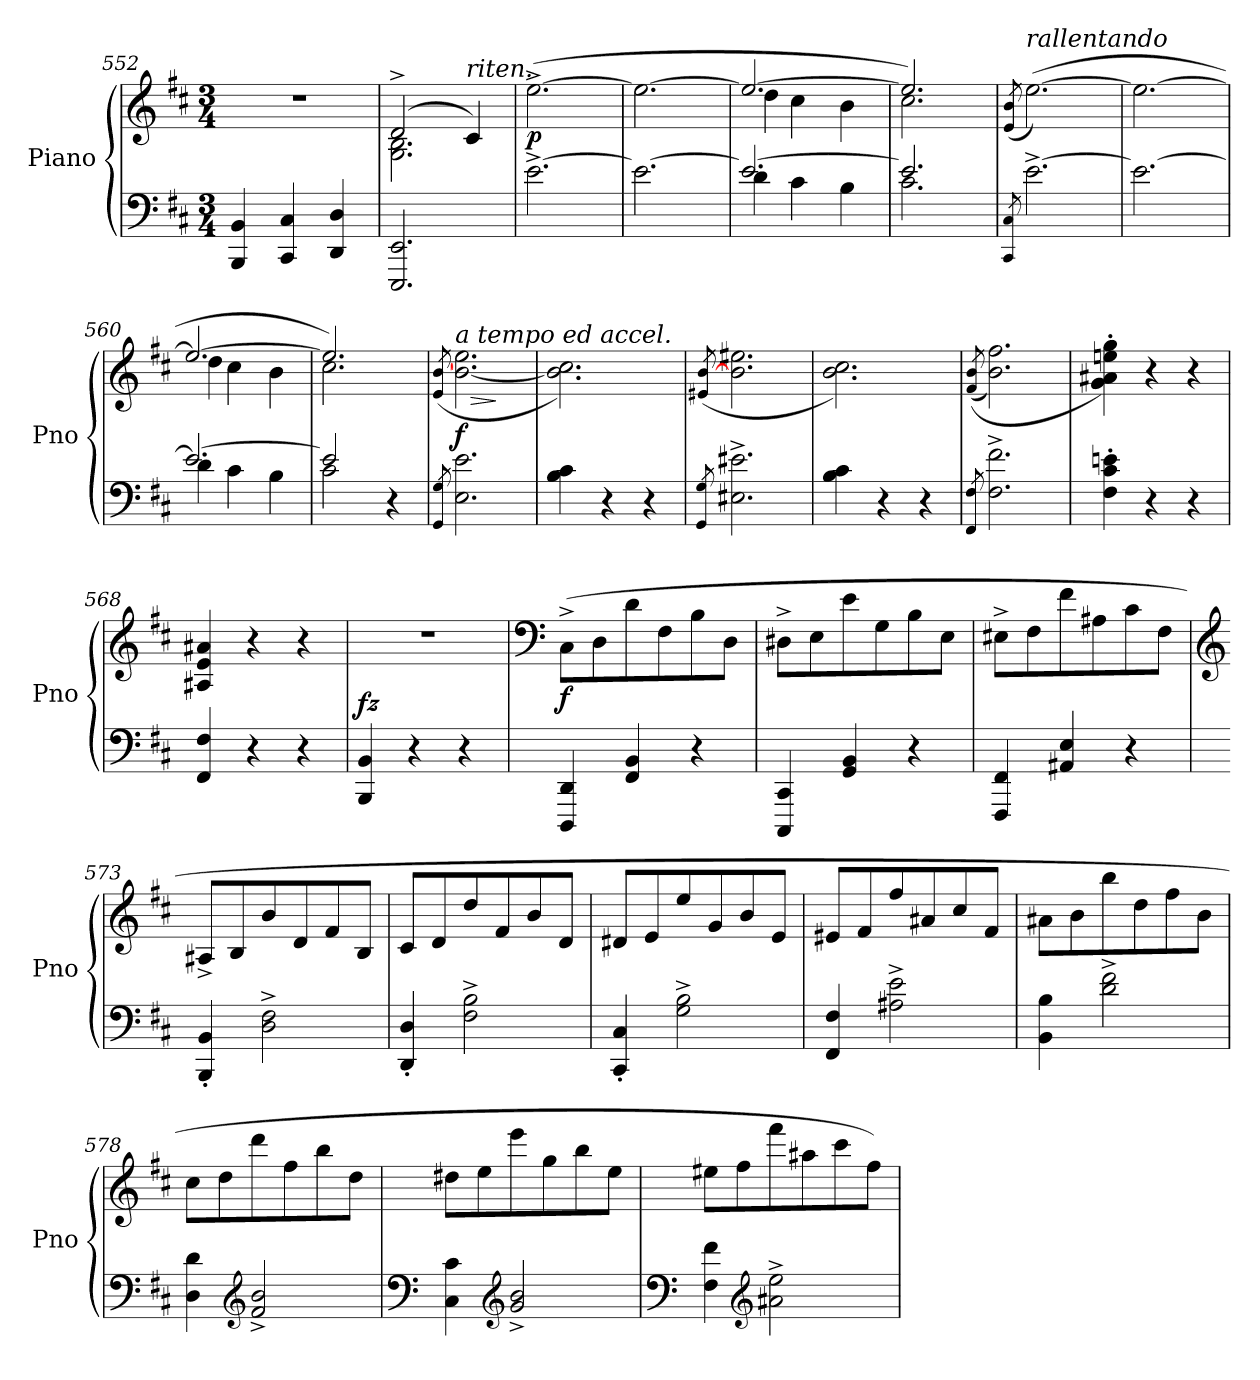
**kern	**kern	**dynam
*part1	*part1	*part1
*staff2	*staff1	*staff1/2
*I"Piano	*	*
*I'Pno	*	*
*clefF4	*clefG2	*
*k[f#c#]	*k[f#c#]	*
*M3/4	*M3/4	*
=552	=552	=552
4BBB/ 4BB/	2.r	.
4CC#/ 4C#/	.	.
4DD/ 4D/	.	.
=553	=553	=553
*	*^	*
2.EEE/ 2.EE/	(2d^/	2.G\ 2.B\	.
!	!LO:TX:a:i:t=riten.	!	!
.	4c#/)	.	.
*	*v	*v	*
=554	=554	=554
!	!	!LO:DY:b
[2.e^\	([2.ee^\	p
=555	=555	=555
2.e\_	2.ee\_	.
=556	=556	=556
*^	*^	*
2.e/_	4d\	2.ee/_	4dd\	.
.	4c#\	.	4cc#\	.
.	4B\	.	4b\	.
!!LO:PB:g=z	!!
=557	=557	=557	=557	=557
2.e/]	2.c#\	2.ee/])	2.cc#\	.
*v	*v	*	*	*
*	*v	*v	*
!!LO:PB:g=z
=558	=558	=558
8qCC#/ 8qC#/	(>8qe/ 8qb/	.
!	!LO:TX:a:i:t=rallentando	!
[2.e^\	([2.ee\)	.
=559	=559	=559
2.e\_	2.ee\_	.
=560	=560	=560
*^	*^	*
2.e/_	4d\	2.ee/_	4dd\	.
.	4c#\	.	4cc#\	.
.	4B\	.	4b\	.
=561	=561	=561	=561	=561
2e/]	2c#\	2.ee/])	2.cc#\	.
4r	4ryy	.	.	.
*v	*v	*	*	*
*	*v	*v	*
=562	=562	=562
8qGG/ 8qG/	(>8qe/ [8qb/	.
!	!LO:TX:a:i:t=a tempo ed accel.	!
!	!	!LO:HP:b
!	!	!LO:DY:n=1:b
2.E\ 2.e\	[2.b\ 2.ee\	> f
.	.	]
=563	=563	=563
!	!	!LO:DY:b
4B\ 4c#\	2.b\] 2.cc#\)	other-dynamics
4r	.	.
4r	.	.
=564	=564	=564
8qGG/ 8qG/	(>8qe#X/ [8qb/	.
2.E#X\^ 2.e#X\^	2.b\ 2.ee#X\	.
=565	=565	=565
4B\ 4c#\	2.b\ 2.cc#\)	.
4r	.	.
4r	.	.
=566	=566	=566
8qFF#/ 8qF#/	(>(8qf#/ 8qb/	.
2.F#\^ 2.f#\^	2.b\ 2.ff#\)	.
=567	=567	=567
4F#\' 4c#\' 4en\'	4g\' 4a#X\' 4een\' 4gg\')	.
4r	4r	.
4r	4r	.
=568	=568	=568
4FF#/ 4F#/	4A#X/ 4e/ 4a#X/	.
4r	4r	.
4r	4r	.
!!LO:LB:g=z
=569	=569	=569
!	!	!LO:DY:a=2
4BBB/ 4BB/	2.r	fz
4r	.	.
4r	.	.
!!LO:LB:g=z
=570	=570	=570
*	*clefF4	*
!	!	!LO:DY:b
4DDD/ 4DD/	(8C#^\L	f
.	8D\	.
4FF#/ 4BB/	8d\	.
.	8F#\	.
4r	8B\	.
.	8D\J	.
=571	=571	=571
!	!	!LO:DY:b
4CCC#/ 4CC#/	8D#X^\L	other-dynamics
.	8E\	.
4GG/ 4BB/	8e\	.
.	8G\	.
4r	8B\	.
.	8E\J	.
=572	=572	=572
4FFF#/ 4FF#/	8E#X^\L	.
.	8F#\	.
4AA#X/ 4E/	8f#\	.
.	8A#X\	.
4r	8c#\	.
.	8F#\J	.
=573	=573	=573
*	*clefG2	*
4BBB/' 4BB/'	8A#X^/L	.
.	8B/	.
2D\^ 2F#\^	8b/	.
.	8d/	.
.	8f#/	.
.	8B/J	.
=574	=574	=574
4DD/' 4D/'	8c#/L	.
.	8d/	.
2F#\^ 2B\^	8dd/	.
.	8f#/	.
.	8b/	.
.	8d/J	.
=575	=575	=575
!	!	!LO:DY:a=2
4CC#/' 4C#/'	8d#X/L	other-dynamics
.	8e/	.
2G\^ 2B\^	8ee/	.
.	8g/	.
.	8b/	.
.	8e/J	.
!!LO:LB:g=z
=576	=576	=576
4FF#/ 4F#/	8e#X/L	.
.	8f#/	.
2A#X\^ 2e\^	8ff#/	.
.	8a#X/	.
.	8cc#/	.
.	8f#/J	.
=577	=577	=577
4BB\ 4B\	8a#X\L	.
.	8b\	.
2d\^ 2f#\^	8bb\	.
.	8dd\	.
.	8ff#\	.
.	8b\J	.
=578	=578	=578
4D\ 4d\	8cc#\L	.
.	8dd\	.
*clefG2	*	*
2f#/^ 2b/^	8ddd\	.
.	8ff#\	.
.	8bb\	.
.	8dd\J	.
=579	=579	=579
*clefF4	*	*
4C#\ 4c#\	8dd#X\L	.
.	8ee\	.
*clefG2	*	*
2g/^ 2b/^	8eee\	.
.	8gg\	.
.	8bb\	.
.	8ee\J	.
=580	=580	=580
*clefF4	*	*
4F#\ 4f#\	8ee#X\L	.
.	8ff#\	.
*clefG2	*	*
2a#X\^ 2ee\^	8fff#\	.
.	8aa#X\	.
.	8ccc#\	.
.	8ff#\J)	.
=	=	=
*-	*-	*-
